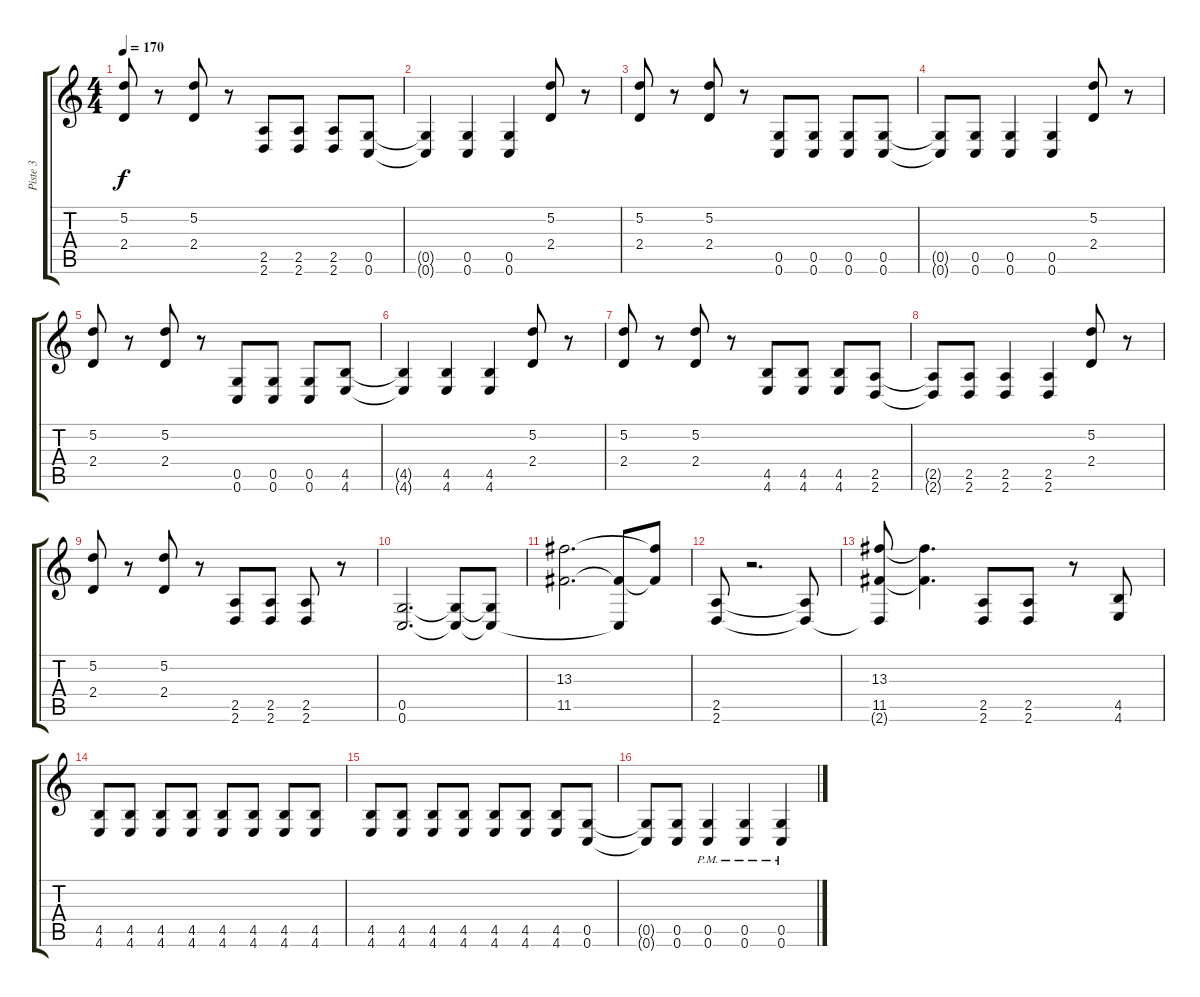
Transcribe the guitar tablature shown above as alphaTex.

\track ("Piste 3" "Piste 3") {instrument distortionguitar}
\staff {score tabs}
\tuning (D4 A3 F3 C3 G2 C2) {hide}
\ts (4 4)
\tempo 170
\clef g2
\ks c
(5.2 2.4).8{dy f} r.8 (5.2 2.4).8 r.8 (2.5 2.6).8 (2.5 2.6).8 (2.5 2.6).8 (0.5 0.6).8 |
(0.5{t} 0.6{t}).4 (0.5 0.6).4 (0.5 0.6).4 (5.2 2.4).8 r.8 |
(5.2 2.4).8 r.8 (5.2 2.4).8 r.8 (0.5 0.6).8 (0.5 0.6).8 (0.5 0.6).8 (0.5 0.6).8 |
(0.5{t} 0.6{t}).8 (0.5 0.6).8 (0.5 0.6).4 (0.5 0.6).4 (5.2 2.4).8 r.8 |
(5.2 2.4).8 r.8 (5.2 2.4).8 r.8 (0.5 0.6).8 (0.5 0.6).8 (0.5 0.6).8 (4.5 4.6).8 |
(4.5{t} 4.6{t}).4 (4.5 4.6).4 (4.5 4.6).4 (5.2 2.4).8 r.8 |
(5.2 2.4).8 r.8 (5.2 2.4).8 r.8 (4.5 4.6).8 (4.5 4.6).8 (4.5 4.6).8 (2.5 2.6).8 |
(2.5{t} 2.6{t}).8 (2.5 2.6).8 (2.5 2.6).4 (2.5 2.6).4 (5.2 2.4).8 r.8 |
(5.2 2.4).8 r.8 (5.2 2.4).8 r.8 (2.5 2.6).8 (2.5 2.6).8 (2.5 2.6).8 r.8 |
(0.5 0.6).2{d} (0.5{t} 0.6{t}).8 (0.5{t} 0.6{t}).8 |
(13.3 11.5).2{d} (11.5{t} 0.6{t}).8 (13.3{t} 11.5{t}).8 |
(2.5 2.6).8 r.2{d} (2.5{t} 2.6{t}).8 |
(13.3 11.5 2.6{t}).8 (13.3{t} 11.5{t}).4{d} (2.5 2.6).8 (2.5 2.6).8 r.8 (4.5 4.6).8{volume 14} |
(4.5 4.6).8 (4.5 4.6).8 (4.5 4.6).8 (4.5 4.6).8 (4.5 4.6).8 (4.5 4.6).8 (4.5 4.6).8 (4.5 4.6).8 |
(4.5 4.6).8 (4.5 4.6).8 (4.5 4.6).8 (4.5 4.6).8 (4.5 4.6).8 (4.5 4.6).8 (4.5 4.6).8 (0.5 0.6).8 |
(0.5{t} 0.6{t}).8 (0.5 0.6).8 (0.5{pm} 0.6{pm}).4 (0.5{pm} 0.6{pm}).4 (0.5{pm} 0.6{pm}).4
